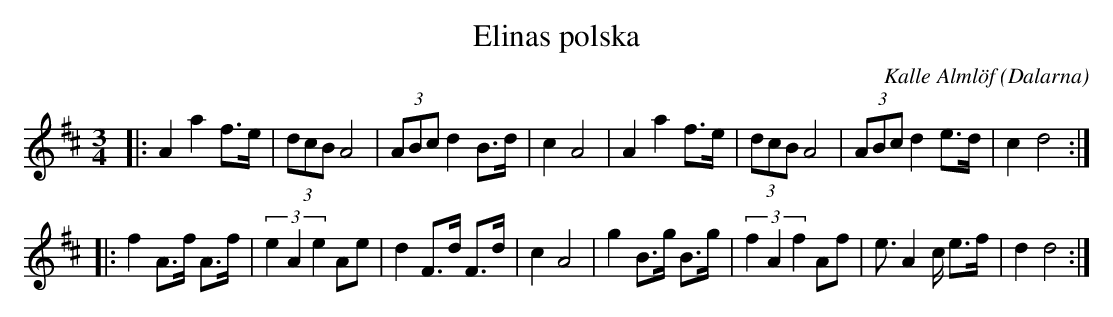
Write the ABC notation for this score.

X:1
T:Elinas polska
C:Kalle Almlöf
O:Dalarna
M:3/4
L:1/8
K:D
|:A2 a2 f3/2e/ |(3dcB A4 |(3ABc d2 B3/2d/ |c2 A4 |A2 a2 f3/2e/ |(3dcB A4 |(3ABc d2 e3/2d/ |c2 d4 ::
f2 A3/2f/ A3/2f/ |(3e2A2e2 Ae |d2 F3/2d/ F3/2d/ |c2 A4 |g2 B3/2g/ B3/2g/ |(3f2A2f2 Af |e3/2 A2 c/ e3/2f/ |d2 d4 :|
